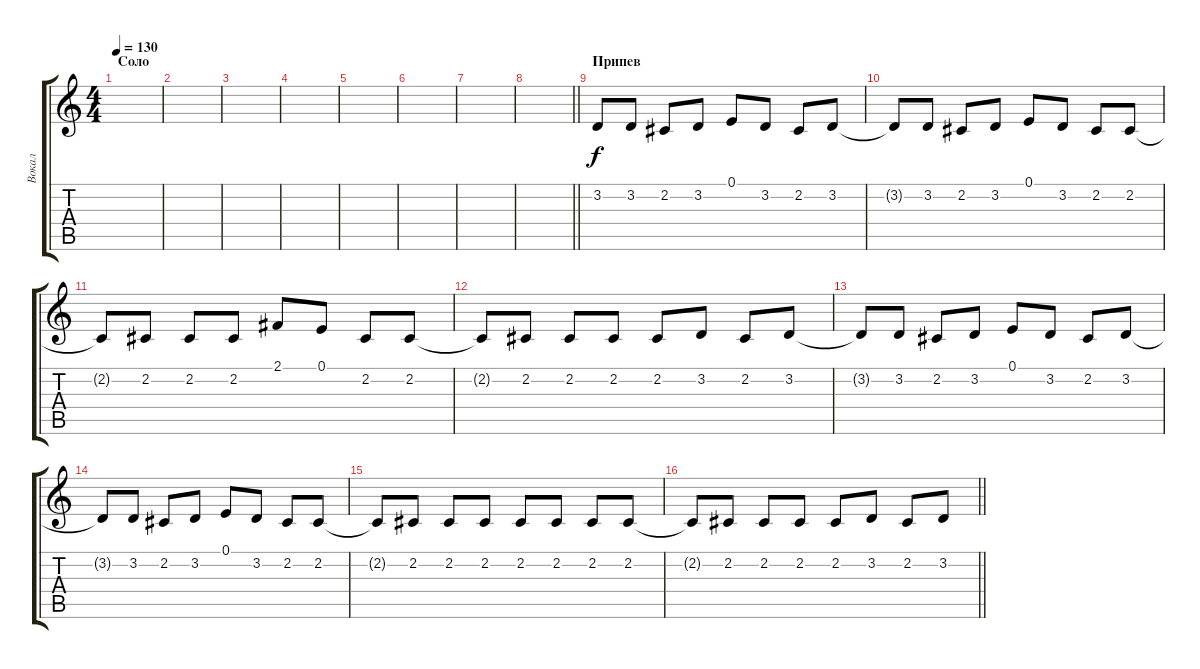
\track ("Вокал" "Вокал") {instrument fx5brightness}
\staff {score tabs}
\tuning (E4 B3 G3 D3 A2 E2) {hide}
\ts (4 4)
\section ("" "Соло")
\tempo 130
\clef g2
\ks c
|
|
|
|
|
|
|
\barLineRight lightlight
|
\section ("" "Припев")
3.2.8 3.2.8 2.2.8 3.2.8 0.1.8 3.2.8 2.2.8 3.2.8 |
3.2{t}.8 3.2.8 2.2.8 3.2.8 0.1.8 3.2.8 2.2.8 2.2.8 |
2.2{t}.8 2.2.8 2.2.8 2.2.8 2.1.8 0.1.8 2.2.8 2.2.8 |
2.2{t}.8 2.2.8 2.2.8 2.2.8 2.2.8 3.2.8 2.2.8 3.2.8 |
3.2{t}.8 3.2.8 2.2.8 3.2.8 0.1.8 3.2.8 2.2.8 3.2.8 |
3.2{t}.8 3.2.8 2.2.8 3.2.8 0.1.8 3.2.8 2.2.8 2.2.8 |
2.2{t}.8 2.2.8 2.2.8 2.2.8 2.2.8 2.2.8 2.2.8 2.2.8 |
\barLineRight lightlight
2.2{t}.8 2.2.8 2.2.8 2.2.8 2.2.8 3.2.8 2.2.8 3.2.8
